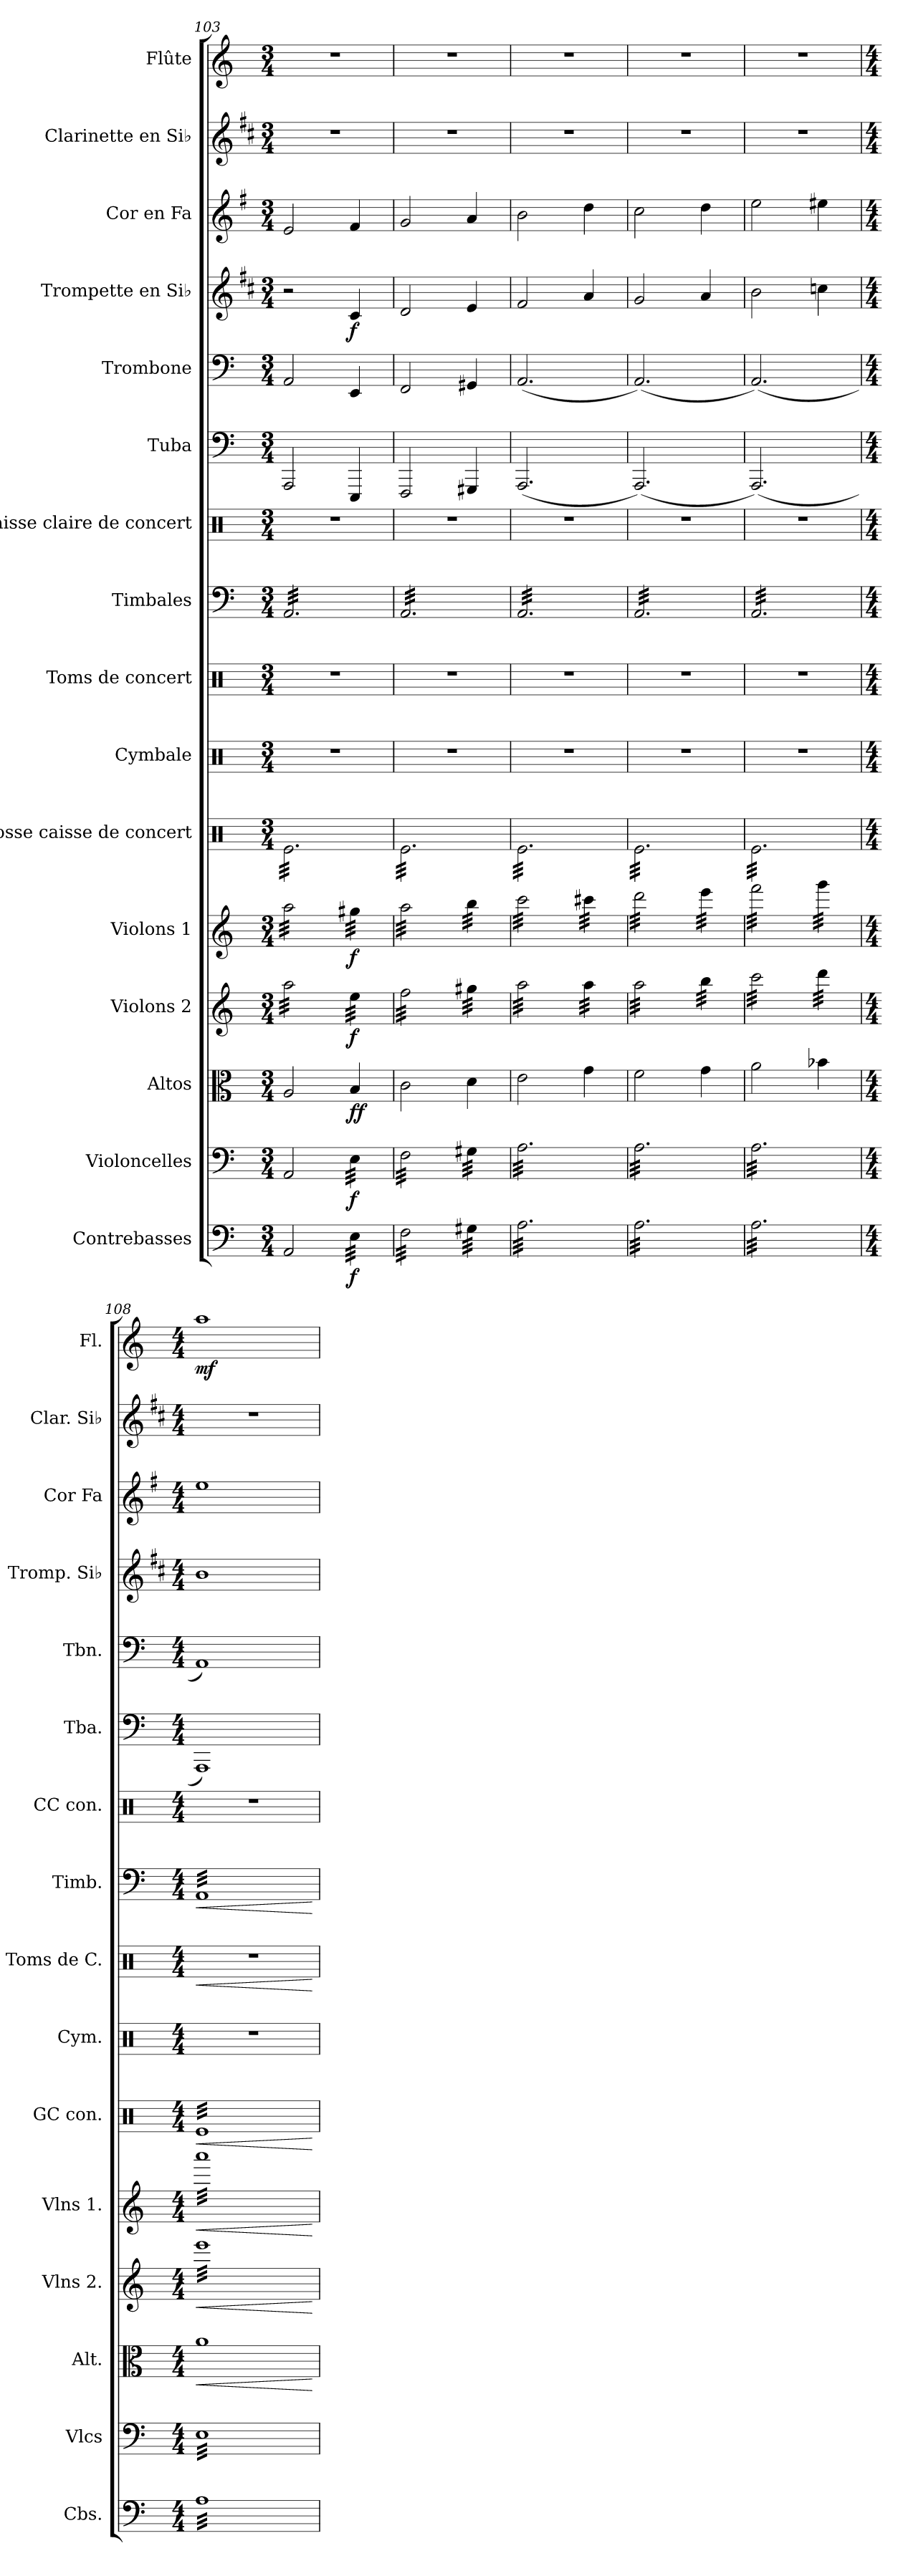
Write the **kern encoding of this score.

**kern	**dynam	**kern	**dynam	**kern	**dynam	**kern	**dynam	**kern	**dynam	**kern	**dynam	**kern	**kern	**dynam	**kern	**dynam	**kern	**kern	**kern	**kern	**dynam	**kern	**kern	**kern	**dynam
*part16	*part16	*part15	*part15	*part14	*part14	*part13	*part13	*part12	*part12	*part11	*part11	*part10	*part9	*part9	*part8	*part8	*part7	*part6	*part5	*part4	*part4	*part3	*part2	*part1	*part1
*staff16	*staff16	*staff15	*staff15	*staff14	*staff14	*staff13	*staff13	*staff12	*staff12	*staff11	*staff11	*staff10	*staff9	*staff9	*staff8	*staff8	*staff7	*staff6	*staff5	*staff4	*staff4	*staff3	*staff2	*staff1	*staff1
*I"Contrebasses	*	*I"Violoncelles	*	*I"Altos	*	*I"Violons 2	*	*I"Violons 1	*	*I"Grosse caisse de concert	*	*I"Cymbale	*I"Toms de concert	*	*I"Timbales	*	*I"Caisse claire de concert	*I"Tuba	*I"Trombone	*I"Trompette en Si♭	*	*I"Cor en Fa	*I"Clarinette en Si♭	*I"Flûte	*
*I'Cbs.	*	*I'Vlcs	*	*I'Alt.	*	*I'Vlns 2.	*	*I'Vlns 1.	*	*I'GC con.	*	*I'Cym.	*I'Toms de C.	*	*I'Timb.	*	*I'CC con.	*I'Tba.	*I'Tbn.	*I'Tromp. Si♭	*	*I'Cor Fa	*I'Clar. Si♭	*I'Fl.	*
*clefF4	*	*clefF4	*	*clefC3	*	*clefG2	*	*clefG2	*	*clefX	*	*clefX	*clefX	*	*clefF4	*	*clefX	*clefF4	*clefF4	*clefG2	*	*clefG2	*clefG2	*clefG2	*
*ITrd7c12	*	*	*	*	*	*	*	*	*	*	*	*	*	*	*	*	*	*	*	*ITrd1c2	*	*ITrd4c7	*ITrd1c2	*	*
*k[]	*	*k[]	*	*k[]	*	*k[]	*	*k[]	*	*k[]	*	*k[]	*k[]	*	*k[]	*	*k[]	*k[]	*k[]	*k[]	*	*k[]	*k[]	*k[]	*
*M3/4	*	*M3/4	*	*M3/4	*	*M3/4	*	*M3/4	*	*M3/4	*	*M3/4	*M3/4	*	*M3/4	*	*M3/4	*M3/4	*M3/4	*M3/4	*	*M3/4	*M3/4	*M3/4	*
=103	=103	=103	=103	=103	=103	=103	=103	=103	=103	=103	=103	=103	=103	=103	=103	=103	=103	=103	=103	=103	=103	=103	=103	=103	=103
*	*	*	*	*	*	*tremolo	*	*	*	*	*	*	*	*	*	*	*	*	*	*	*	*	*	*	*
*	*	*	*	*	*	*	*	*tremolo	*	*	*	*	*	*	*	*	*	*	*	*	*	*	*	*	*
*	*	*	*	*	*	*	*	*	*	*tremolo	*	*	*	*	*	*	*	*	*	*	*	*	*	*	*
*	*	*	*	*	*	*	*	*	*	*	*	*	*	*	*tremolo	*	*	*	*	*	*	*	*	*	*
2AAA/	.	2AA/	.	2A/	.	32aa\LLL	.	32aa\LLL	.	32Re\LLL	.	2.r	2.r	.	32AA/LLL	.	2.r	2AAA/	2AA/	2r	.	2A/	2.r	2.r	.
.	.	.	.	.	.	32aa\	.	32aa\	.	32Re\	.	.	.	.	32AA/	.	.	.	.	.	.	.	.	.	.
.	.	.	.	.	.	32aa\	.	32aa\	.	32Re\	.	.	.	.	32AA/	.	.	.	.	.	.	.	.	.	.
.	.	.	.	.	.	32aa\	.	32aa\	.	32Re\	.	.	.	.	32AA/	.	.	.	.	.	.	.	.	.	.
.	.	.	.	.	.	32aa\	.	32aa\	.	32Re\	.	.	.	.	32AA/	.	.	.	.	.	.	.	.	.	.
.	.	.	.	.	.	32aa\	.	32aa\	.	32Re\	.	.	.	.	32AA/	.	.	.	.	.	.	.	.	.	.
.	.	.	.	.	.	32aa\	.	32aa\	.	32Re\	.	.	.	.	32AA/	.	.	.	.	.	.	.	.	.	.
.	.	.	.	.	.	32aa\	.	32aa\	.	32Re\	.	.	.	.	32AA/	.	.	.	.	.	.	.	.	.	.
.	.	.	.	.	.	32aa\	.	32aa\	.	32Re\	.	.	.	.	32AA/	.	.	.	.	.	.	.	.	.	.
.	.	.	.	.	.	32aa\	.	32aa\	.	32Re\	.	.	.	.	32AA/	.	.	.	.	.	.	.	.	.	.
.	.	.	.	.	.	32aa\	.	32aa\	.	32Re\	.	.	.	.	32AA/	.	.	.	.	.	.	.	.	.	.
.	.	.	.	.	.	32aa\	.	32aa\	.	32Re\	.	.	.	.	32AA/	.	.	.	.	.	.	.	.	.	.
.	.	.	.	.	.	32aa\	.	32aa\	.	32Re\	.	.	.	.	32AA/	.	.	.	.	.	.	.	.	.	.
.	.	.	.	.	.	32aa\	.	32aa\	.	32Re\	.	.	.	.	32AA/	.	.	.	.	.	.	.	.	.	.
.	.	.	.	.	.	32aa\	.	32aa\	.	32Re\	.	.	.	.	32AA/	.	.	.	.	.	.	.	.	.	.
.	.	.	.	.	.	32aa\JJJ	.	32aa\JJJ	.	32Re\	.	.	.	.	32AA/	.	.	.	.	.	.	.	.	.	.
!	!LO:DY:b	!	!LO:DY:b	!	!LO:DY:b	!	!LO:DY:b	!	!LO:DY:b	!	!	!	!	!	!	!	!	!	!	!	!LO:DY:b	!	!	!	!
*tremolo	*	*	*	*	*	*	*	*	*	*	*	*	*	*	*	*	*	*	*	*	*	*	*	*	*
*	*	*tremolo	*	*	*	*	*	*	*	*	*	*	*	*	*	*	*	*	*	*	*	*	*	*	*
32EE\LLL	f	32E\LLL	f	4B/	ff	32ee\LLL	f	32gg#X\LLL	f	32Re\	.	.	.	.	32AA/	.	.	4EEE/	4EE/	4B/	f	4B/	.	.	.
32EE\	.	32E\	.	.	.	32ee\	.	32gg#X\	.	32Re\	.	.	.	.	32AA/	.	.	.	.	.	.	.	.	.	.
32EE\	.	32E\	.	.	.	32ee\	.	32gg#X\	.	32Re\	.	.	.	.	32AA/	.	.	.	.	.	.	.	.	.	.
32EE\	.	32E\	.	.	.	32ee\	.	32gg#X\	.	32Re\	.	.	.	.	32AA/	.	.	.	.	.	.	.	.	.	.
32EE\	.	32E\	.	.	.	32ee\	.	32gg#X\	.	32Re\	.	.	.	.	32AA/	.	.	.	.	.	.	.	.	.	.
32EE\	.	32E\	.	.	.	32ee\	.	32gg#X\	.	32Re\	.	.	.	.	32AA/	.	.	.	.	.	.	.	.	.	.
32EE\	.	32E\	.	.	.	32ee\	.	32gg#X\	.	32Re\	.	.	.	.	32AA/	.	.	.	.	.	.	.	.	.	.
32EE\JJJ	.	32E\JJJ	.	.	.	32ee\JJJ	.	32gg#X\JJJ	.	32Re\JJJ	.	.	.	.	32AA/JJJ	.	.	.	.	.	.	.	.	.	.
=104	=104	=104	=104	=104	=104	=104	=104	=104	=104	=104	=104	=104	=104	=104	=104	=104	=104	=104	=104	=104	=104	=104	=104	=104	=104
32FF\LLL	.	32F\LLL	.	2c\	.	32ff\LLL	.	32aa\LLL	.	32Re\LLL	.	2.r	2.r	.	32AA/LLL	.	2.r	2FFF/	2FF/	2c/	.	2c/	2.r	2.r	.
32FF\	.	32F\	.	.	.	32ff\	.	32aa\	.	32Re\	.	.	.	.	32AA/	.	.	.	.	.	.	.	.	.	.
32FF\	.	32F\	.	.	.	32ff\	.	32aa\	.	32Re\	.	.	.	.	32AA/	.	.	.	.	.	.	.	.	.	.
32FF\	.	32F\	.	.	.	32ff\	.	32aa\	.	32Re\	.	.	.	.	32AA/	.	.	.	.	.	.	.	.	.	.
32FF\	.	32F\	.	.	.	32ff\	.	32aa\	.	32Re\	.	.	.	.	32AA/	.	.	.	.	.	.	.	.	.	.
32FF\	.	32F\	.	.	.	32ff\	.	32aa\	.	32Re\	.	.	.	.	32AA/	.	.	.	.	.	.	.	.	.	.
32FF\	.	32F\	.	.	.	32ff\	.	32aa\	.	32Re\	.	.	.	.	32AA/	.	.	.	.	.	.	.	.	.	.
32FF\	.	32F\	.	.	.	32ff\	.	32aa\	.	32Re\	.	.	.	.	32AA/	.	.	.	.	.	.	.	.	.	.
32FF\	.	32F\	.	.	.	32ff\	.	32aa\	.	32Re\	.	.	.	.	32AA/	.	.	.	.	.	.	.	.	.	.
32FF\	.	32F\	.	.	.	32ff\	.	32aa\	.	32Re\	.	.	.	.	32AA/	.	.	.	.	.	.	.	.	.	.
32FF\	.	32F\	.	.	.	32ff\	.	32aa\	.	32Re\	.	.	.	.	32AA/	.	.	.	.	.	.	.	.	.	.
32FF\	.	32F\	.	.	.	32ff\	.	32aa\	.	32Re\	.	.	.	.	32AA/	.	.	.	.	.	.	.	.	.	.
32FF\	.	32F\	.	.	.	32ff\	.	32aa\	.	32Re\	.	.	.	.	32AA/	.	.	.	.	.	.	.	.	.	.
32FF\	.	32F\	.	.	.	32ff\	.	32aa\	.	32Re\	.	.	.	.	32AA/	.	.	.	.	.	.	.	.	.	.
32FF\	.	32F\	.	.	.	32ff\	.	32aa\	.	32Re\	.	.	.	.	32AA/	.	.	.	.	.	.	.	.	.	.
32FF\JJJ	.	32F\JJJ	.	.	.	32ff\JJJ	.	32aa\JJJ	.	32Re\	.	.	.	.	32AA/	.	.	.	.	.	.	.	.	.	.
32GG#X\LLL	.	32G#X\LLL	.	4d\	.	32gg#X\LLL	.	32bb\LLL	.	32Re\	.	.	.	.	32AA/	.	.	4GGG#X/	4GG#X/	4d/	.	4d/	.	.	.
32GG#X\	.	32G#X\	.	.	.	32gg#X\	.	32bb\	.	32Re\	.	.	.	.	32AA/	.	.	.	.	.	.	.	.	.	.
32GG#X\	.	32G#X\	.	.	.	32gg#X\	.	32bb\	.	32Re\	.	.	.	.	32AA/	.	.	.	.	.	.	.	.	.	.
32GG#X\	.	32G#X\	.	.	.	32gg#X\	.	32bb\	.	32Re\	.	.	.	.	32AA/	.	.	.	.	.	.	.	.	.	.
32GG#X\	.	32G#X\	.	.	.	32gg#X\	.	32bb\	.	32Re\	.	.	.	.	32AA/	.	.	.	.	.	.	.	.	.	.
32GG#X\	.	32G#X\	.	.	.	32gg#X\	.	32bb\	.	32Re\	.	.	.	.	32AA/	.	.	.	.	.	.	.	.	.	.
32GG#X\	.	32G#X\	.	.	.	32gg#X\	.	32bb\	.	32Re\	.	.	.	.	32AA/	.	.	.	.	.	.	.	.	.	.
32GG#X\JJJ	.	32G#X\JJJ	.	.	.	32gg#X\JJJ	.	32bb\JJJ	.	32Re\JJJ	.	.	.	.	32AA/JJJ	.	.	.	.	.	.	.	.	.	.
=105	=105	=105	=105	=105	=105	=105	=105	=105	=105	=105	=105	=105	=105	=105	=105	=105	=105	=105	=105	=105	=105	=105	=105	=105	=105
32AA\LLL	.	32A\LLL	.	2e\	.	32aa\LLL	.	32ccc\LLL	.	32Re\LLL	.	2.r	2.r	.	32AA/LLL	.	2.r	(<2.AAA/	(<2.AA/	2e/	.	2e\	2.r	2.r	.
32AA\	.	32A\	.	.	.	32aa\	.	32ccc\	.	32Re\	.	.	.	.	32AA/	.	.	.	.	.	.	.	.	.	.
32AA\	.	32A\	.	.	.	32aa\	.	32ccc\	.	32Re\	.	.	.	.	32AA/	.	.	.	.	.	.	.	.	.	.
32AA\	.	32A\	.	.	.	32aa\	.	32ccc\	.	32Re\	.	.	.	.	32AA/	.	.	.	.	.	.	.	.	.	.
32AA\	.	32A\	.	.	.	32aa\	.	32ccc\	.	32Re\	.	.	.	.	32AA/	.	.	.	.	.	.	.	.	.	.
32AA\	.	32A\	.	.	.	32aa\	.	32ccc\	.	32Re\	.	.	.	.	32AA/	.	.	.	.	.	.	.	.	.	.
32AA\	.	32A\	.	.	.	32aa\	.	32ccc\	.	32Re\	.	.	.	.	32AA/	.	.	.	.	.	.	.	.	.	.
32AA\	.	32A\	.	.	.	32aa\	.	32ccc\	.	32Re\	.	.	.	.	32AA/	.	.	.	.	.	.	.	.	.	.
32AA\	.	32A\	.	.	.	32aa\	.	32ccc\	.	32Re\	.	.	.	.	32AA/	.	.	.	.	.	.	.	.	.	.
32AA\	.	32A\	.	.	.	32aa\	.	32ccc\	.	32Re\	.	.	.	.	32AA/	.	.	.	.	.	.	.	.	.	.
32AA\	.	32A\	.	.	.	32aa\	.	32ccc\	.	32Re\	.	.	.	.	32AA/	.	.	.	.	.	.	.	.	.	.
32AA\	.	32A\	.	.	.	32aa\	.	32ccc\	.	32Re\	.	.	.	.	32AA/	.	.	.	.	.	.	.	.	.	.
32AA\	.	32A\	.	.	.	32aa\	.	32ccc\	.	32Re\	.	.	.	.	32AA/	.	.	.	.	.	.	.	.	.	.
32AA\	.	32A\	.	.	.	32aa\	.	32ccc\	.	32Re\	.	.	.	.	32AA/	.	.	.	.	.	.	.	.	.	.
32AA\	.	32A\	.	.	.	32aa\	.	32ccc\	.	32Re\	.	.	.	.	32AA/	.	.	.	.	.	.	.	.	.	.
32AA\	.	32A\	.	.	.	32aa\JJJ	.	32ccc\JJJ	.	32Re\	.	.	.	.	32AA/	.	.	.	.	.	.	.	.	.	.
32AA\	.	32A\	.	4g\	.	32aa\LLL	.	32ccc#X\LLL	.	32Re\	.	.	.	.	32AA/	.	.	.	.	4g/	.	4g\	.	.	.
32AA\	.	32A\	.	.	.	32aa\	.	32ccc#X\	.	32Re\	.	.	.	.	32AA/	.	.	.	.	.	.	.	.	.	.
32AA\	.	32A\	.	.	.	32aa\	.	32ccc#X\	.	32Re\	.	.	.	.	32AA/	.	.	.	.	.	.	.	.	.	.
32AA\	.	32A\	.	.	.	32aa\	.	32ccc#X\	.	32Re\	.	.	.	.	32AA/	.	.	.	.	.	.	.	.	.	.
32AA\	.	32A\	.	.	.	32aa\	.	32ccc#X\	.	32Re\	.	.	.	.	32AA/	.	.	.	.	.	.	.	.	.	.
32AA\	.	32A\	.	.	.	32aa\	.	32ccc#X\	.	32Re\	.	.	.	.	32AA/	.	.	.	.	.	.	.	.	.	.
32AA\	.	32A\	.	.	.	32aa\	.	32ccc#X\	.	32Re\	.	.	.	.	32AA/	.	.	.	.	.	.	.	.	.	.
32AA\JJJ	.	32A\JJJ	.	.	.	32aa\JJJ	.	32ccc#X\JJJ	.	32Re\JJJ	.	.	.	.	32AA/JJJ	.	.	.	.	.	.	.	.	.	.
=106	=106	=106	=106	=106	=106	=106	=106	=106	=106	=106	=106	=106	=106	=106	=106	=106	=106	=106	=106	=106	=106	=106	=106	=106	=106
32AA\LLL	.	32A\LLL	.	2f\	.	32aa\LLL	.	32ddd\LLL	.	32Re\LLL	.	2.r	2.r	.	32AA/LLL	.	2.r	(<2.AAA/)	(<2.AA/)	2f/	.	2f\	2.r	2.r	.
32AA\	.	32A\	.	.	.	32aa\	.	32ddd\	.	32Re\	.	.	.	.	32AA/	.	.	.	.	.	.	.	.	.	.
32AA\	.	32A\	.	.	.	32aa\	.	32ddd\	.	32Re\	.	.	.	.	32AA/	.	.	.	.	.	.	.	.	.	.
32AA\	.	32A\	.	.	.	32aa\	.	32ddd\	.	32Re\	.	.	.	.	32AA/	.	.	.	.	.	.	.	.	.	.
32AA\	.	32A\	.	.	.	32aa\	.	32ddd\	.	32Re\	.	.	.	.	32AA/	.	.	.	.	.	.	.	.	.	.
32AA\	.	32A\	.	.	.	32aa\	.	32ddd\	.	32Re\	.	.	.	.	32AA/	.	.	.	.	.	.	.	.	.	.
32AA\	.	32A\	.	.	.	32aa\	.	32ddd\	.	32Re\	.	.	.	.	32AA/	.	.	.	.	.	.	.	.	.	.
32AA\	.	32A\	.	.	.	32aa\	.	32ddd\	.	32Re\	.	.	.	.	32AA/	.	.	.	.	.	.	.	.	.	.
32AA\	.	32A\	.	.	.	32aa\	.	32ddd\	.	32Re\	.	.	.	.	32AA/	.	.	.	.	.	.	.	.	.	.
32AA\	.	32A\	.	.	.	32aa\	.	32ddd\	.	32Re\	.	.	.	.	32AA/	.	.	.	.	.	.	.	.	.	.
32AA\	.	32A\	.	.	.	32aa\	.	32ddd\	.	32Re\	.	.	.	.	32AA/	.	.	.	.	.	.	.	.	.	.
32AA\	.	32A\	.	.	.	32aa\	.	32ddd\	.	32Re\	.	.	.	.	32AA/	.	.	.	.	.	.	.	.	.	.
32AA\	.	32A\	.	.	.	32aa\	.	32ddd\	.	32Re\	.	.	.	.	32AA/	.	.	.	.	.	.	.	.	.	.
32AA\	.	32A\	.	.	.	32aa\	.	32ddd\	.	32Re\	.	.	.	.	32AA/	.	.	.	.	.	.	.	.	.	.
32AA\	.	32A\	.	.	.	32aa\	.	32ddd\	.	32Re\	.	.	.	.	32AA/	.	.	.	.	.	.	.	.	.	.
32AA\	.	32A\	.	.	.	32aa\JJJ	.	32ddd\JJJ	.	32Re\	.	.	.	.	32AA/	.	.	.	.	.	.	.	.	.	.
32AA\	.	32A\	.	4g\	.	32bb\LLL	.	32eee\LLL	.	32Re\	.	.	.	.	32AA/	.	.	.	.	4g/	.	4g\	.	.	.
32AA\	.	32A\	.	.	.	32bb\	.	32eee\	.	32Re\	.	.	.	.	32AA/	.	.	.	.	.	.	.	.	.	.
32AA\	.	32A\	.	.	.	32bb\	.	32eee\	.	32Re\	.	.	.	.	32AA/	.	.	.	.	.	.	.	.	.	.
32AA\	.	32A\	.	.	.	32bb\	.	32eee\	.	32Re\	.	.	.	.	32AA/	.	.	.	.	.	.	.	.	.	.
32AA\	.	32A\	.	.	.	32bb\	.	32eee\	.	32Re\	.	.	.	.	32AA/	.	.	.	.	.	.	.	.	.	.
32AA\	.	32A\	.	.	.	32bb\	.	32eee\	.	32Re\	.	.	.	.	32AA/	.	.	.	.	.	.	.	.	.	.
32AA\	.	32A\	.	.	.	32bb\	.	32eee\	.	32Re\	.	.	.	.	32AA/	.	.	.	.	.	.	.	.	.	.
32AA\JJJ	.	32A\JJJ	.	.	.	32bb\JJJ	.	32eee\JJJ	.	32Re\JJJ	.	.	.	.	32AA/JJJ	.	.	.	.	.	.	.	.	.	.
=107	=107	=107	=107	=107	=107	=107	=107	=107	=107	=107	=107	=107	=107	=107	=107	=107	=107	=107	=107	=107	=107	=107	=107	=107	=107
32AA\LLL	.	32A\LLL	.	2a\	.	32ccc\LLL	.	32fff\LLL	.	32Re\LLL	.	2.r	2.r	.	32AA/LLL	.	2.r	(<2.AAA/)	(<2.AA/)	2a\	.	2a\	2.r	2.r	.
32AA\	.	32A\	.	.	.	32ccc\	.	32fff\	.	32Re\	.	.	.	.	32AA/	.	.	.	.	.	.	.	.	.	.
32AA\	.	32A\	.	.	.	32ccc\	.	32fff\	.	32Re\	.	.	.	.	32AA/	.	.	.	.	.	.	.	.	.	.
32AA\	.	32A\	.	.	.	32ccc\	.	32fff\	.	32Re\	.	.	.	.	32AA/	.	.	.	.	.	.	.	.	.	.
32AA\	.	32A\	.	.	.	32ccc\	.	32fff\	.	32Re\	.	.	.	.	32AA/	.	.	.	.	.	.	.	.	.	.
32AA\	.	32A\	.	.	.	32ccc\	.	32fff\	.	32Re\	.	.	.	.	32AA/	.	.	.	.	.	.	.	.	.	.
32AA\	.	32A\	.	.	.	32ccc\	.	32fff\	.	32Re\	.	.	.	.	32AA/	.	.	.	.	.	.	.	.	.	.
32AA\	.	32A\	.	.	.	32ccc\	.	32fff\	.	32Re\	.	.	.	.	32AA/	.	.	.	.	.	.	.	.	.	.
32AA\	.	32A\	.	.	.	32ccc\	.	32fff\	.	32Re\	.	.	.	.	32AA/	.	.	.	.	.	.	.	.	.	.
32AA\	.	32A\	.	.	.	32ccc\	.	32fff\	.	32Re\	.	.	.	.	32AA/	.	.	.	.	.	.	.	.	.	.
32AA\	.	32A\	.	.	.	32ccc\	.	32fff\	.	32Re\	.	.	.	.	32AA/	.	.	.	.	.	.	.	.	.	.
32AA\	.	32A\	.	.	.	32ccc\	.	32fff\	.	32Re\	.	.	.	.	32AA/	.	.	.	.	.	.	.	.	.	.
32AA\	.	32A\	.	.	.	32ccc\	.	32fff\	.	32Re\	.	.	.	.	32AA/	.	.	.	.	.	.	.	.	.	.
32AA\	.	32A\	.	.	.	32ccc\	.	32fff\	.	32Re\	.	.	.	.	32AA/	.	.	.	.	.	.	.	.	.	.
32AA\	.	32A\	.	.	.	32ccc\	.	32fff\	.	32Re\	.	.	.	.	32AA/	.	.	.	.	.	.	.	.	.	.
32AA\	.	32A\	.	.	.	32ccc\JJJ	.	32fff\JJJ	.	32Re\	.	.	.	.	32AA/	.	.	.	.	.	.	.	.	.	.
32AA\	.	32A\	.	4b-X\	.	32ddd\LLL	.	32ggg\LLL	.	32Re\	.	.	.	.	32AA/	.	.	.	.	4b-X\	.	4a#X\	.	.	.
32AA\	.	32A\	.	.	.	32ddd\	.	32ggg\	.	32Re\	.	.	.	.	32AA/	.	.	.	.	.	.	.	.	.	.
32AA\	.	32A\	.	.	.	32ddd\	.	32ggg\	.	32Re\	.	.	.	.	32AA/	.	.	.	.	.	.	.	.	.	.
32AA\	.	32A\	.	.	.	32ddd\	.	32ggg\	.	32Re\	.	.	.	.	32AA/	.	.	.	.	.	.	.	.	.	.
32AA\	.	32A\	.	.	.	32ddd\	.	32ggg\	.	32Re\	.	.	.	.	32AA/	.	.	.	.	.	.	.	.	.	.
32AA\	.	32A\	.	.	.	32ddd\	.	32ggg\	.	32Re\	.	.	.	.	32AA/	.	.	.	.	.	.	.	.	.	.
32AA\	.	32A\	.	.	.	32ddd\	.	32ggg\	.	32Re\	.	.	.	.	32AA/	.	.	.	.	.	.	.	.	.	.
32AA\JJJ	.	32A\JJJ	.	.	.	32ddd\JJJ	.	32ggg\JJJ	.	32Re\JJJ	.	.	.	.	32AA/JJJ	.	.	.	.	.	.	.	.	.	.
=108	=108	=108	=108	=108	=108	=108	=108	=108	=108	=108	=108	=108	=108	=108	=108	=108	=108	=108	=108	=108	=108	=108	=108	=108	=108
*M4/4	*	*M4/4	*	*M4/4	*	*M4/4	*	*M4/4	*	*M4/4	*	*M4/4	*M4/4	*	*M4/4	*	*M4/4	*M4/4	*M4/4	*M4/4	*	*M4/4	*M4/4	*M4/4	*
!	!	!	!	!	!LO:HP:b	!	!LO:HP:b	!	!LO:HP:b	!	!LO:HP:b	!	!	!LO:HP:b	!	!LO:HP:b	!	!	!	!	!	!	!	!	!LO:DY:b
32AALLL	.	32ELLL	.	1a	<	32eeeLLL	<	32aaaLLL	<	32ReLLL	<	1r	1r	<	32AALLL	<	1r	1AAA)	1AA)	1a	.	1a	1r	1aa	mf
32AA	.	32E	.	.	.	32eee	.	32aaa	.	32Re	.	.	.	.	32AA	.	.	.	.	.	.	.	.	.	.
32AA	.	32E	.	.	.	32eee	.	32aaa	.	32Re	.	.	.	.	32AA	.	.	.	.	.	.	.	.	.	.
32AA	.	32E	.	.	.	32eee	.	32aaa	.	32Re	.	.	.	.	32AA	.	.	.	.	.	.	.	.	.	.
32AA	.	32E	.	.	.	32eee	.	32aaa	.	32Re	.	.	.	.	32AA	.	.	.	.	.	.	.	.	.	.
32AA	.	32E	.	.	.	32eee	.	32aaa	.	32Re	.	.	.	.	32AA	.	.	.	.	.	.	.	.	.	.
32AA	.	32E	.	.	.	32eee	.	32aaa	.	32Re	.	.	.	.	32AA	.	.	.	.	.	.	.	.	.	.
32AA	.	32E	.	.	.	32eee	.	32aaa	.	32Re	.	.	.	.	32AA	.	.	.	.	.	.	.	.	.	.
32AA	.	32E	.	.	.	32eee	.	32aaa	.	32Re	.	.	.	.	32AA	.	.	.	.	.	.	.	.	.	.
32AA	.	32E	.	.	.	32eee	.	32aaa	.	32Re	.	.	.	.	32AA	.	.	.	.	.	.	.	.	.	.
32AA	.	32E	.	.	.	32eee	.	32aaa	.	32Re	.	.	.	.	32AA	.	.	.	.	.	.	.	.	.	.
32AA	.	32E	.	.	.	32eee	.	32aaa	.	32Re	.	.	.	.	32AA	.	.	.	.	.	.	.	.	.	.
32AA	.	32E	.	.	.	32eee	.	32aaa	.	32Re	.	.	.	.	32AA	.	.	.	.	.	.	.	.	.	.
32AA	.	32E	.	.	.	32eee	.	32aaa	.	32Re	.	.	.	.	32AA	.	.	.	.	.	.	.	.	.	.
32AA	.	32E	.	.	.	32eee	.	32aaa	.	32Re	.	.	.	.	32AA	.	.	.	.	.	.	.	.	.	.
32AA	.	32E	.	.	.	32eee	.	32aaa	.	32Re	.	.	.	.	32AA	.	.	.	.	.	.	.	.	.	.
32AA	.	32E	.	.	.	32eee	.	32aaa	.	32Re	.	.	.	.	32AA	.	.	.	.	.	.	.	.	.	.
32AA	.	32E	.	.	.	32eee	.	32aaa	.	32Re	.	.	.	.	32AA	.	.	.	.	.	.	.	.	.	.
32AA	.	32E	.	.	.	32eee	.	32aaa	.	32Re	.	.	.	.	32AA	.	.	.	.	.	.	.	.	.	.
32AA	.	32E	.	.	.	32eee	.	32aaa	.	32Re	.	.	.	.	32AA	.	.	.	.	.	.	.	.	.	.
32AA	.	32E	.	.	.	32eee	.	32aaa	.	32Re	.	.	.	.	32AA	.	.	.	.	.	.	.	.	.	.
32AA	.	32E	.	.	.	32eee	.	32aaa	.	32Re	.	.	.	.	32AA	.	.	.	.	.	.	.	.	.	.
32AA	.	32E	.	.	.	32eee	.	32aaa	.	32Re	.	.	.	.	32AA	.	.	.	.	.	.	.	.	.	.
32AA	.	32E	.	.	.	32eee	.	32aaa	.	32Re	.	.	.	.	32AA	.	.	.	.	.	.	.	.	.	.
32AA	.	32E	.	.	.	32eee	.	32aaa	.	32Re	.	.	.	.	32AA	.	.	.	.	.	.	.	.	.	.
32AA	.	32E	.	.	.	32eee	.	32aaa	.	32Re	.	.	.	.	32AA	.	.	.	.	.	.	.	.	.	.
32AA	.	32E	.	.	.	32eee	.	32aaa	.	32Re	.	.	.	.	32AA	.	.	.	.	.	.	.	.	.	.
32AA	.	32E	.	.	.	32eee	.	32aaa	.	32Re	.	.	.	.	32AA	.	.	.	.	.	.	.	.	.	.
32AA	.	32E	.	.	.	32eee	.	32aaa	.	32Re	.	.	.	.	32AA	.	.	.	.	.	.	.	.	.	.
32AA	.	32E	.	.	.	32eee	.	32aaa	.	32Re	.	.	.	.	32AA	.	.	.	.	.	.	.	.	.	.
32AA	.	32E	.	.	.	32eee	.	32aaa	.	32Re	.	.	.	.	32AA	.	.	.	.	.	.	.	.	.	.
32AAJJJ	.	32EJJJ	.	.	.	32eeeJJJ	.	32aaaJJJ	.	32ReJJJ	.	.	.	.	32AAJJJ	.	.	.	.	.	.	.	.	.	.
*	*	*	*	*	*	*	*	*	*	*	*	*	*	*	*Xtremolo	*	*	*	*	*	*	*	*	*	*
*	*	*	*	*	*	*	*	*	*	*Xtremolo	*	*	*	*	*	*	*	*	*	*	*	*	*	*	*
*	*	*	*	*	*	*	*	*Xtremolo	*	*	*	*	*	*	*	*	*	*	*	*	*	*	*	*	*
*	*	*	*	*	*	*Xtremolo	*	*	*	*	*	*	*	*	*	*	*	*	*	*	*	*	*	*	*
*	*	*Xtremolo	*	*	*	*	*	*	*	*	*	*	*	*	*	*	*	*	*	*	*	*	*	*	*
*Xtremolo	*	*	*	*	*	*	*	*	*	*	*	*	*	*	*	*	*	*	*	*	*	*	*	*	*
.	.	.	.	.	[	.	[	.	[	.	[	.	.	[	.	[	.	.	.	.	.	.	.	.	.
=	=	=	=	=	=	=	=	=	=	=	=	=	=	=	=	=	=	=	=	=	=	=	=	=	=
*-	*-	*-	*-	*-	*-	*-	*-	*-	*-	*-	*-	*-	*-	*-	*-	*-	*-	*-	*-	*-	*-	*-	*-	*-	*-
